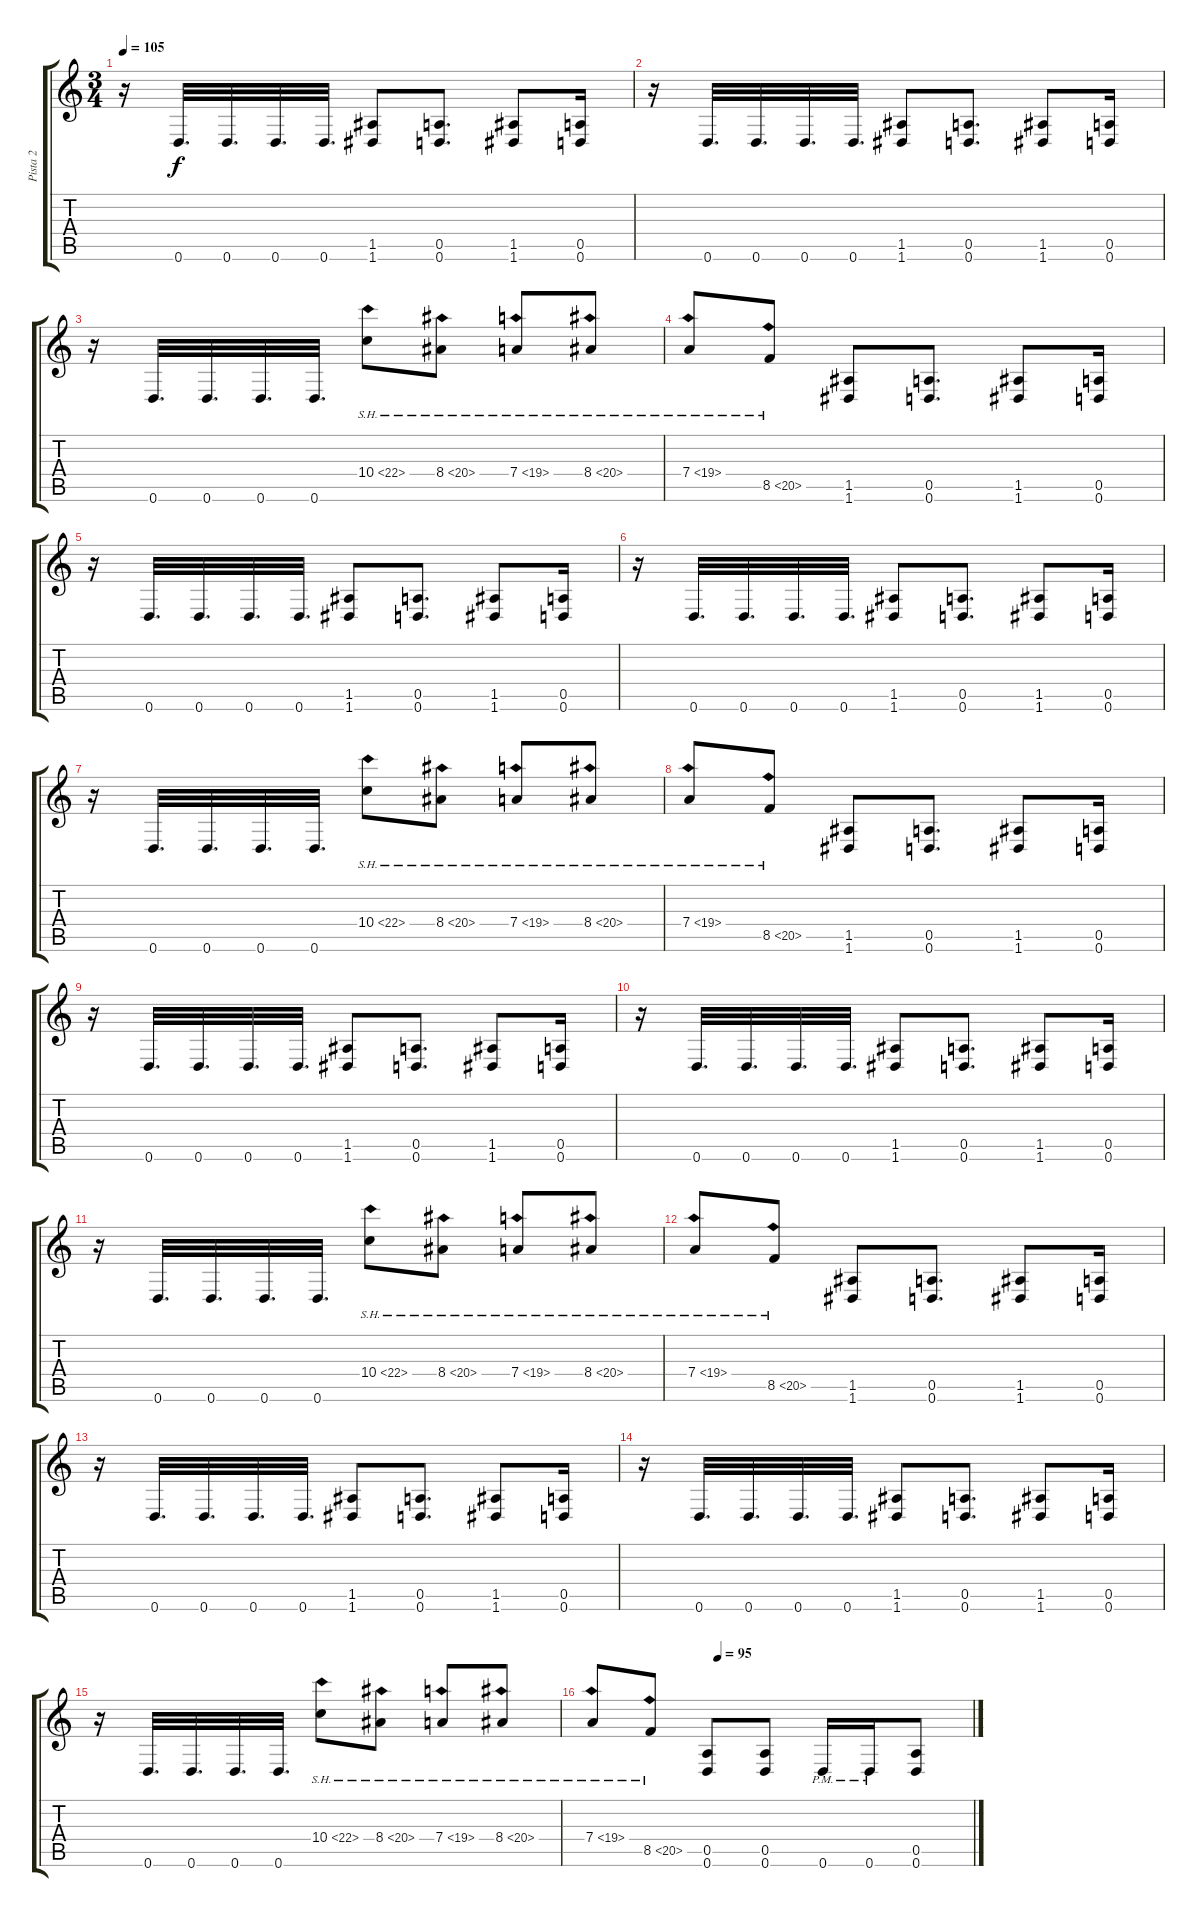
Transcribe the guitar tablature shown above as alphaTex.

\track ("Pista 2" "Pista 2") {instrument distortionguitar}
\staff {score tabs}
\tuning (E4 B3 G3 D3 A2 D2) {hide}
\ts (3 4)
\tempo 105
\clef g2
\ks c
r.16{dy f} 0.6.32{d} 0.6.32{d} 0.6.32{d} 0.6.32{d} (1.5 1.6).8 (0.5 0.6).8{d} (1.5 1.6).8 (0.5 0.6).16 |
r.16 0.6.32{d} 0.6.32{d} 0.6.32{d} 0.6.32{d} (1.5 1.6).8 (0.5 0.6).8{d} (1.5 1.6).8 (0.5 0.6).16 |
r.16 0.6.32{d} 0.6.32{d} 0.6.32{d} 0.6.32{d} 10.4{sh 12}.8 8.4{sh 12}.8 7.4{sh 12}.8 8.4{sh 12}.8 |
7.4{sh 12}.8 8.5{sh 12}.8 (1.5 1.6).8 (0.5 0.6).8{d} (1.5 1.6).8 (0.5 0.6).16 |
r.16 0.6.32{d} 0.6.32{d} 0.6.32{d} 0.6.32{d} (1.5 1.6).8 (0.5 0.6).8{d} (1.5 1.6).8 (0.5 0.6).16 |
r.16 0.6.32{d} 0.6.32{d} 0.6.32{d} 0.6.32{d} (1.5 1.6).8 (0.5 0.6).8{d} (1.5 1.6).8 (0.5 0.6).16 |
r.16 0.6.32{d} 0.6.32{d} 0.6.32{d} 0.6.32{d} 10.4{sh 12}.8 8.4{sh 12}.8 7.4{sh 12}.8 8.4{sh 12}.8 |
7.4{sh 12}.8 8.5{sh 12}.8 (1.5 1.6).8 (0.5 0.6).8{d} (1.5 1.6).8 (0.5 0.6).16 |
r.16 0.6.32{d} 0.6.32{d} 0.6.32{d} 0.6.32{d} (1.5 1.6).8 (0.5 0.6).8{d} (1.5 1.6).8 (0.5 0.6).16 |
r.16 0.6.32{d} 0.6.32{d} 0.6.32{d} 0.6.32{d} (1.5 1.6).8 (0.5 0.6).8{d} (1.5 1.6).8 (0.5 0.6).16 |
r.16 0.6.32{d} 0.6.32{d} 0.6.32{d} 0.6.32{d} 10.4{sh 12}.8 8.4{sh 12}.8 7.4{sh 12}.8 8.4{sh 12}.8 |
7.4{sh 12}.8 8.5{sh 12}.8 (1.5 1.6).8 (0.5 0.6).8{d} (1.5 1.6).8 (0.5 0.6).16 |
r.16 0.6.32{d} 0.6.32{d} 0.6.32{d} 0.6.32{d} (1.5 1.6).8 (0.5 0.6).8{d} (1.5 1.6).8 (0.5 0.6).16 |
r.16 0.6.32{d} 0.6.32{d} 0.6.32{d} 0.6.32{d} (1.5 1.6).8 (0.5 0.6).8{d} (1.5 1.6).8 (0.5 0.6).16 |
r.16 0.6.32{d} 0.6.32{d} 0.6.32{d} 0.6.32{d} 10.4{sh 12}.8 8.4{sh 12}.8 7.4{sh 12}.8 8.4{sh 12}.8 |
\tempo (95 0.3333333333333333)
7.4{sh 12}.8 8.5{sh 12}.8 (0.5 0.6).8 (0.5 0.6).8 0.6{pm}.16 0.6{pm}.16 (0.5 0.6).8
